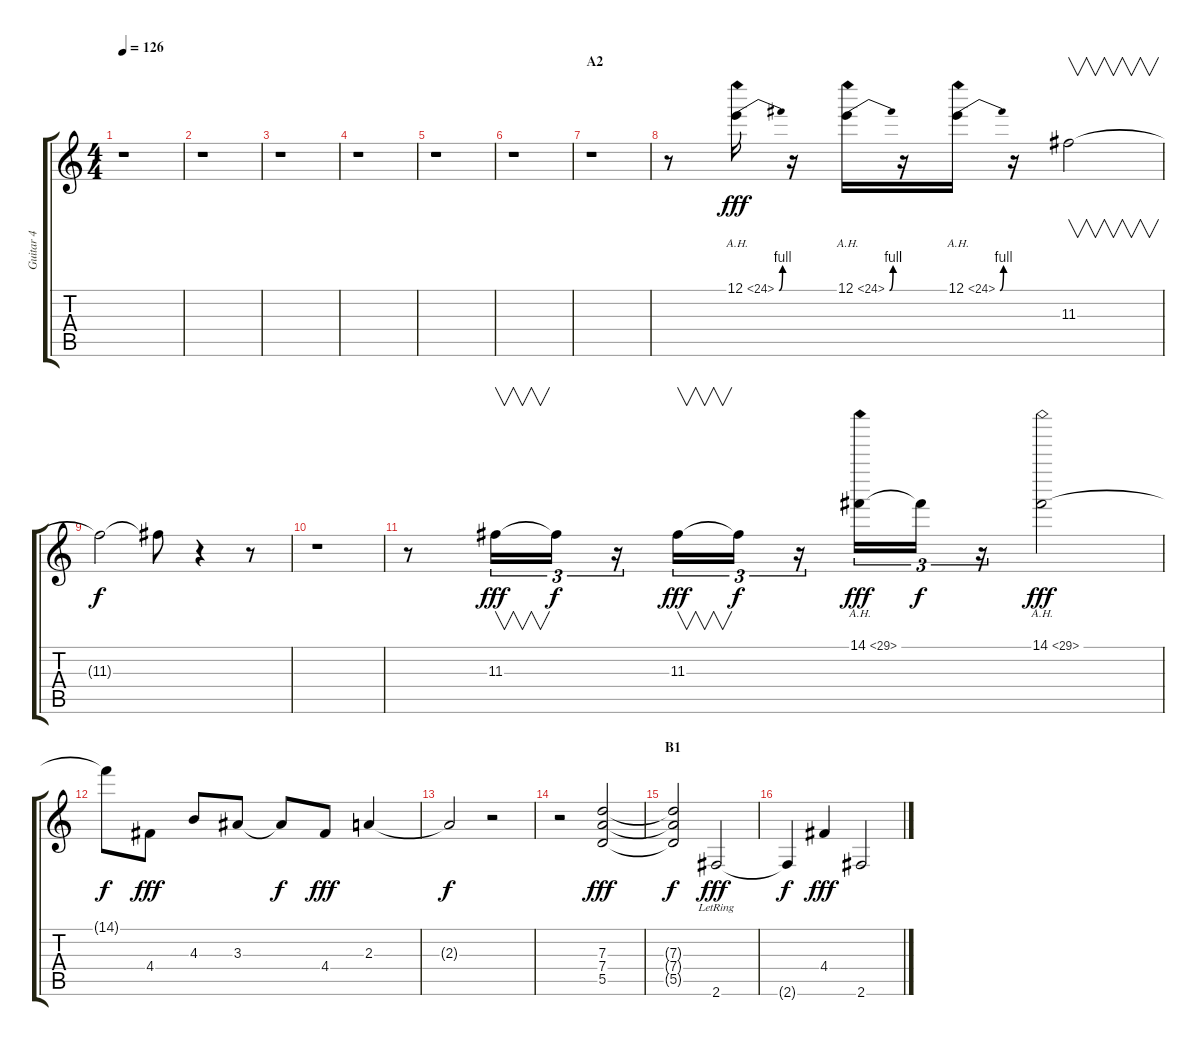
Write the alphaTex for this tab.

\track ("Guitar 4" "Guitar 4") {instrument distortionguitar}
\staff {score tabs}
\tuning (E4 B3 G3 D3 A2 E2) {hide}
\ts (4 4)
\tempo 126
\clef g2
\ks c
r.1{dy fff} |
r.1 |
r.1 |
r.1 |
r.1 |
r.1 |
\section ("" "A2")
r.1 |
r.8 12.1{be (bend 0 0 60 4) ah 12}.16 r.16 12.1{be (bend 0 0 60 4) ah 12}.16 r.16 12.1{be (bend 0 0 60 4) ah 12}.16 r.16 11.3.2{v} |
11.3{t}.2{dy f} 11.3{t}.8 r.4 r.8 |
r.1 |
r.8 11.3.16{v tu (3 2) dy fff} 11.3{t}.16{tu (3 2) dy f} r.16{tu (3 2)} 11.3.16{v tu (3 2) dy fff} 11.3{t}.16{tu (3 2) dy f} r.16{tu (3 2)} 14.1{ah 15}.16{tu (3 2) dy fff} 14.1{t}.16{tu (3 2) dy f} r.16{tu (3 2)} 14.1{ah 15}.2{dy fff} |
14.1{t}.8{dy f} 4.4.8{dy fff} 4.3.8 3.3.8 3.3{t}.8{dy f} 4.4.8{dy fff} 2.3.4 |
2.3{t}.2{dy f} r.2 |
r.2 (7.3 7.4 5.5).2{dy fff} |
\section ("" "B1")
(7.3{t} 7.4{t} 5.5{t}).2{dy f} 2.6{lr}.2{dy fff} |
2.6{t}.4{dy f} 4.4.4{dy fff} 2.6.2
